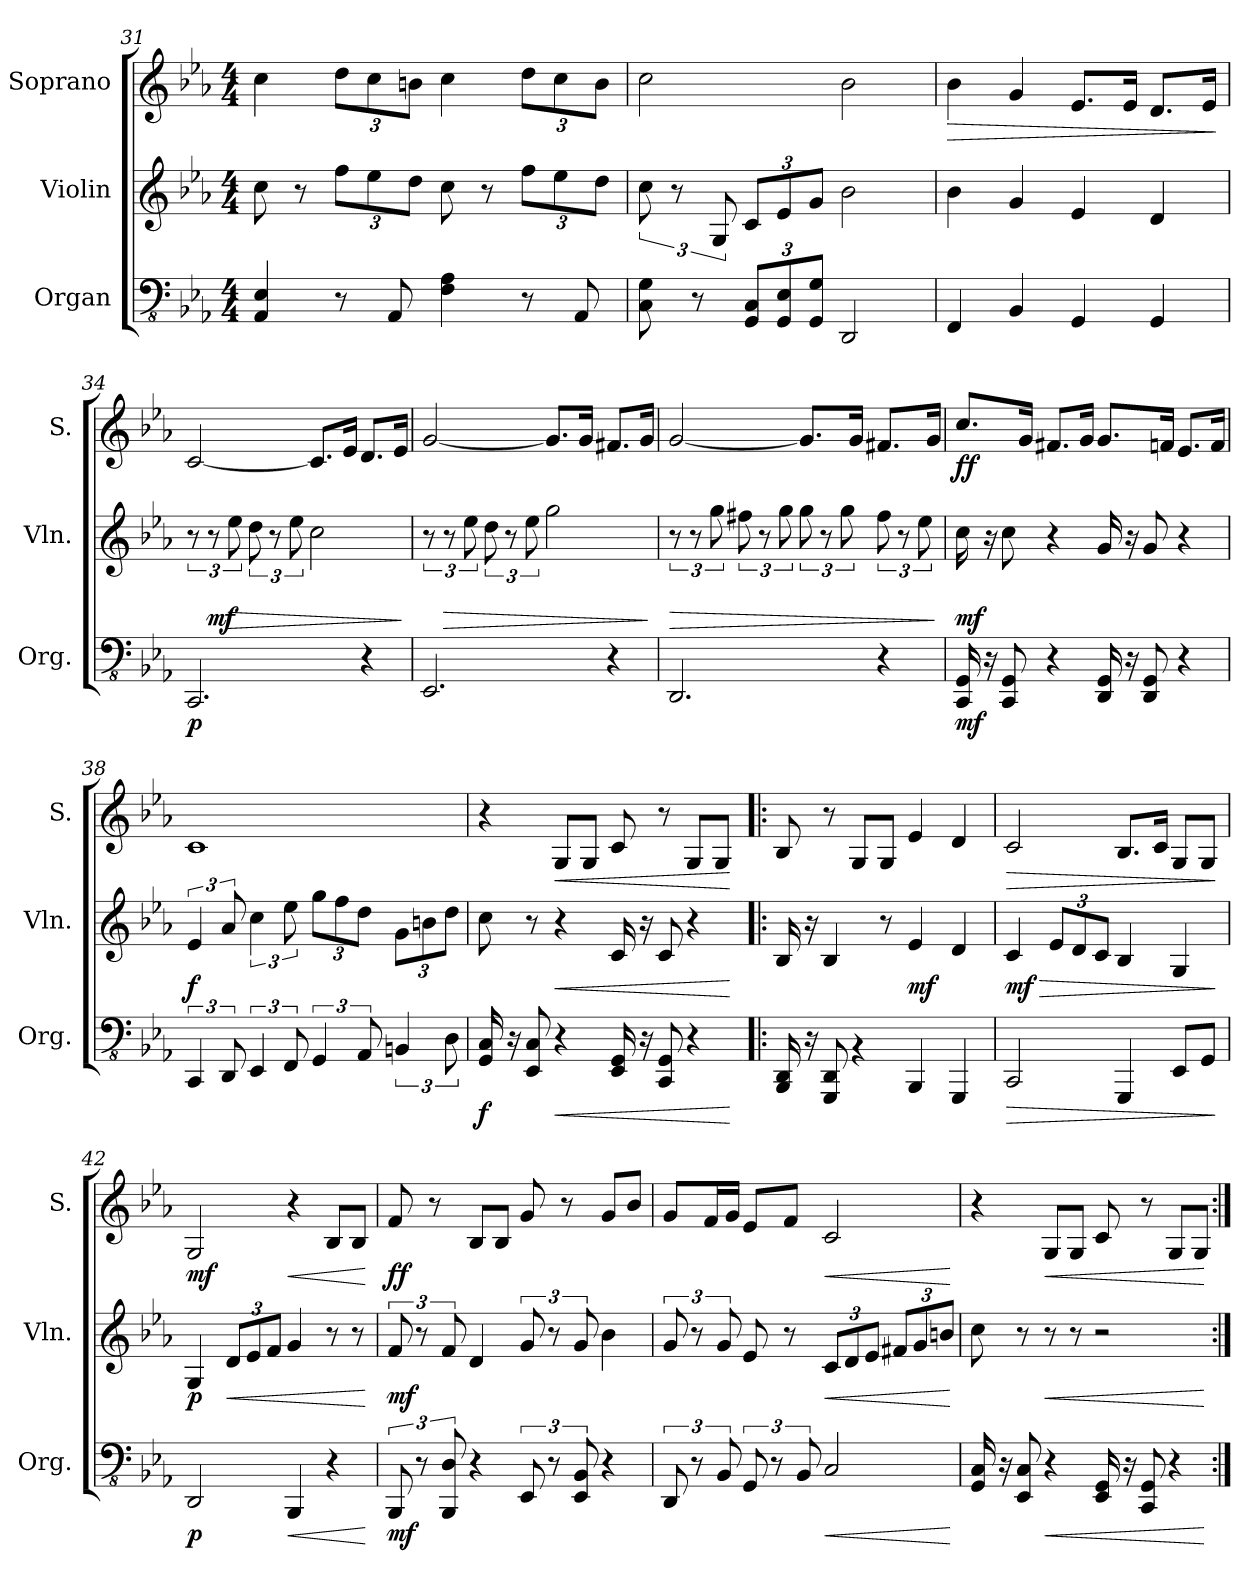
**kern	**dynam	**kern	**dynam	**kern	**dynam
*part3	*part3	*part2	*part2	*part1	*part1
*staff3	*staff3	*staff2	*staff2	*staff1	*staff1
*I"Organ	*	*I"Violin	*	*I"Soprano	*
*I'Org.	*	*I'Vln.	*	*I'S.	*
!!LO:LB:g=z
*clefFv4	*	*clefG2	*	*clefG2	*
*k[b-e-a-]	*	*k[b-e-a-]	*	*k[b-e-a-]	*
*M4/4	*	*M4/4	*	*M4/4	*
=31	=31	=31	=31	=31	=31
4AAA-/ 4EE-/	.	8cc\	.	4cc\	.
.	.	8r	.	.	.
*	*	*Xbrackettup	*	*Xbrackettup	*
8r	.	12ff\L	.	12dd\L	.
.	.	12ee-\	.	12cc\	.
8AAA-/	.	.	.	.	.
.	.	12dd\J	.	12bn\J	.
4FF\ 4AA-\	.	8cc\	.	4cc\	.
.	.	8r	.	.	.
8r	.	12ff\L	.	12dd\L	.
.	.	12ee-\	.	12cc\	.
8AAA-/	.	.	.	.	.
.	.	12dd\J	.	12b\J	.
=32	=32	=32	=32	=32	=32
*	*	*brackettup	*	*	*
8CC\ 8GG\	.	12cc\	.	2cc\	.
.	.	12r	.	.	.
8r	.	.	.	.	.
.	.	12G/	.	.	.
*Xbrackettup	*	*Xbrackettup	*	*	*
12GGG/ 12CC/L	.	12c/L	.	.	.
12GGG/ 12EE-/	.	12e-/	.	.	.
12GGG/ 12GG/J	.	12g/J	.	.	.
2DDD/	.	2b-\	.	2b-\	.
=33	=33	=33	=33	=33	=33
!	!	!	!	!	!LO:HP:b
4FFF/	.	4b-\	.	4b-\	>
4BBB-/	.	4g/	.	4g/	.
4GGG/	.	4e-/	.	8.e-/L	.
.	.	.	.	16e-/Jk	.
4GGG/	.	4d/	.	8.d/L	.
.	.	.	.	16e-/Jk	.
.	.	.	.	.	]
=34	=34	=34	=34	=34	=34
*	*	*brackettup	*	*	*
!	!LO:DY:b	!	!	!	!
2.CCC/	p	12r	.	[2c/	.
!	!	!	!LO:DY:b	!	!
.	.	12r	mf	.	.
!	!	!	!LO:HP:b	!	!
.	.	12ee-\	>	.	.
.	.	12dd\	.	.	.
.	.	12r	.	.	.
.	.	12ee-\	.	.	.
.	.	2cc\	.	8.c/L]	.
.	.	.	.	16e-/Jk	.
4r	.	.	.	8.d/L	.
.	.	.	.	16e-/Jk	.
.	.	.	]	.	.
!!LO:PB:g=z
=35	=35	=35	=35	=35	=35
2.EEE-/	.	12r	.	[2g/	.
!	!	!	!LO:HP:b	!	!
.	.	12r	>	.	.
.	.	12ee-\	.	.	.
.	.	12dd\	.	.	.
.	.	12r	.	.	.
.	.	12ee-\	.	.	.
.	.	2gg\	.	8.g/L]	.
.	.	.	.	16g/Jk	.
4r	.	.	.	8.f#X/L	.
.	.	.	.	16g/Jk	.
.	.	.	]	.	.
=36	=36	=36	=36	=36	=36
!	!	!	!LO:HP:b	!	!
2.DDD/	.	12r	>	[2g/	.
.	.	12r	.	.	.
.	.	12gg\	.	.	.
.	.	12ff#X\	.	.	.
.	.	12r	.	.	.
.	.	12gg\	.	.	.
.	.	12gg\	.	8.g/L]	.
.	.	12r	.	.	.
.	.	12gg\	.	.	.
.	.	.	.	16g/Jk	.
4r	.	12ff#\	.	8.f#X/L	.
.	.	12r	.	.	.
.	.	12ee-\	.	.	.
.	.	.	.	16g/Jk	.
.	.	.	]	.	.
=37	=37	=37	=37	=37	=37
!	!LO:DY:b	!	!LO:DY:b	!	!LO:DY:b
16CCC/ 16GGG/	mf	16cc\	mf	8.cc/L	ff
16r	.	16r	.	.	.
8CCC/ 8GGG/	.	8cc\	.	.	.
.	.	.	.	16g/Jk	.
4r	.	4r	.	8.f#X/L	.
.	.	.	.	16g/Jk	.
16DDD/ 16GGG/	.	16g/	.	8.g/L	.
16r	.	16r	.	.	.
8DDD/ 8GGG/	.	8g/	.	.	.
.	.	.	.	16fn/Jk	.
4r	.	4r	.	8.e-/L	.
.	.	.	.	16f/Jk	.
!!LO:LB:g=z
=38	=38	=38	=38	=38	=38
*brackettup	*	*	*	*	*
!	!	!	!LO:DY:b	!	!
6CCC/	.	6e-/	f	1c	.
12DDD/	.	12a-/	.	.	.
6EEE-/	.	6cc\	.	.	.
12FFF/	.	12ee-\	.	.	.
*	*	*Xbrackettup	*	*	*
6GGG/	.	12gg\L	.	.	.
.	.	12ff\	.	.	.
12AAA-/	.	12dd\J	.	.	.
6BBBn/	.	12g\L	.	.	.
.	.	12bn\	.	.	.
12DD\	.	12dd\J	.	.	.
=39	=39	=39	=39	=39	=39
*	*	*	*	*MM110	*
!	!LO:DY:b	!	!	!	!
16GGG/ 16CC/	f	8cc\	.	4r	.
16r	.	.	.	.	.
8EEE-/ 8CC/	.	8r	.	.	.
!	!LO:HP:b	!	!LO:HP:b	!	!LO:HP:b
4r	<	4r	<	8G/L	<
.	.	.	.	8G/J	.
16EEE-/ 16GGG/	.	16c/	.	8c/	.
16r	.	16r	.	.	.
8CCC/ 8GGG/	.	8c/	.	8r	.
4r	.	4r	.	8G/L	.
.	.	.	.	8G/J	.
.	[	.	[	.	[
=40!|:	=40!|:	=40!|:	=40!|:	=40!|:	=40!|:
16BBBB-/ 16DDD/	.	16B-/	.	8B-/	.
16r	.	16r	.	.	.
8GGGG/ 8DDD/	.	4B-/	.	8r	.
4rBBB	.	.	.	8G/L	.
.	.	8r	.	8G/J	.
!	!	!	!LO:DY:b	!	!
4BBBB-/	.	4e-/	mf	4e-/	.
4GGGG/	.	4d/	.	4d/	.
!!LO:LB:g=z
=41	=41	=41	=41	=41	=41
!	!LO:HP:b	!	!LO:HP:b	!	!LO:HP:b
!	!	!	!LO:DY:n=1:b	!	!
2CCC/	>	4c/	> mf	2c/	>
.	.	12e-/L	.	.	.
.	.	12d/	.	.	.
.	.	12c/J	.	.	.
4GGGG/	.	4B-/	.	8.B-/L	.
.	.	.	.	16c/Jk	.
8EEE-/L	.	4G/	.	8G/L	.
8GGG/J	.	.	.	8G/J	.
.	]	.	]	.	]
=42	=42	=42	=42	=42	=42
!	!LO:DY:b	!	!LO:DY:b	!	!LO:DY:b
2DDD/	p	4G/	p	2G/	mf
!	!	!	!LO:HP:b	!	!
.	.	12d/L	<	.	.
.	.	12e-/	.	.	.
.	.	12f/J	.	.	.
!	!LO:HP:b	!	!	!	!LO:HP:b
4BBBB-/	<	4g/	.	4r	<
4r	.	8r	.	8B-/L	.
.	.	8r	.	8B-/J	.
.	[	.	[	.	[
=43	=43	=43	=43	=43	=43
*	*	*brackettup	*	*	*
!	!LO:DY:b	!	!LO:DY:b	!	!LO:DY:b
12BBBB-/	mf	12f/	mf	8f/	ff
12r	.	12r	.	.	.
.	.	.	.	8r	.
12BBBB-/ 12DD/	.	12f/	.	.	.
4r	.	4d/	.	8B-/L	.
.	.	.	.	8B-/J	.
12EEE-/	.	12g/	.	8g/	.
12r	.	12r	.	.	.
.	.	.	.	8r	.
12EEE-/ 12BBB-/	.	12g/	.	.	.
4r	.	4b-\	.	8g/L	.
.	.	.	.	8b-/J	.
!!LO:LB:g=z
=44	=44	=44	=44	=44	=44
12DDD/	.	12g/	.	8g/L	.
12r	.	12r	.	.	.
.	.	.	.	16f/L	.
12BBB-/	.	12g/	.	.	.
.	.	.	.	16g/JJ	.
12GGG/	.	8e-/	.	8e-/L	.
12r	.	.	.	.	.
.	.	8r	.	8f/J	.
12BBB-/	.	.	.	.	.
!	!LO:HP:b	!	!	!	!
*	*	*Xbrackettup	*	*	*
!	!	!	!LO:HP:b	!	!LO:HP:b
2CC/	<	12c/L	<	2c/	<
.	.	12d/	.	.	.
.	.	12e-/J	.	.	.
.	.	12f#X/L	.	.	.
.	.	12g/	.	.	.
.	.	12bn/J	.	.	.
.	[	.	[	.	[
=45	=45	=45	=45	=45	=45
16GGG/ 16CC/	.	8cc\	.	4r	.
16r	.	.	.	.	.
8EEE-/ 8CC/	.	8r	.	.	.
!	!LO:HP:b	!	!LO:HP:b	!	!LO:HP:b
4r	<	8r	<	8G/L	<
.	.	8r	.	8G/J	.
16EEE-/ 16GGG/	.	2r	.	8c/	.
16r	.	.	.	.	.
8CCC/ 8GGG/	.	.	.	8r	.
4r	.	.	.	8G/L	.
.	.	.	.	8G/J	.
.	[	.	[	.	[
=:|!	=:|!	=:|!	=:|!	=:|!	=:|!
*-	*-	*-	*-	*-	*-
